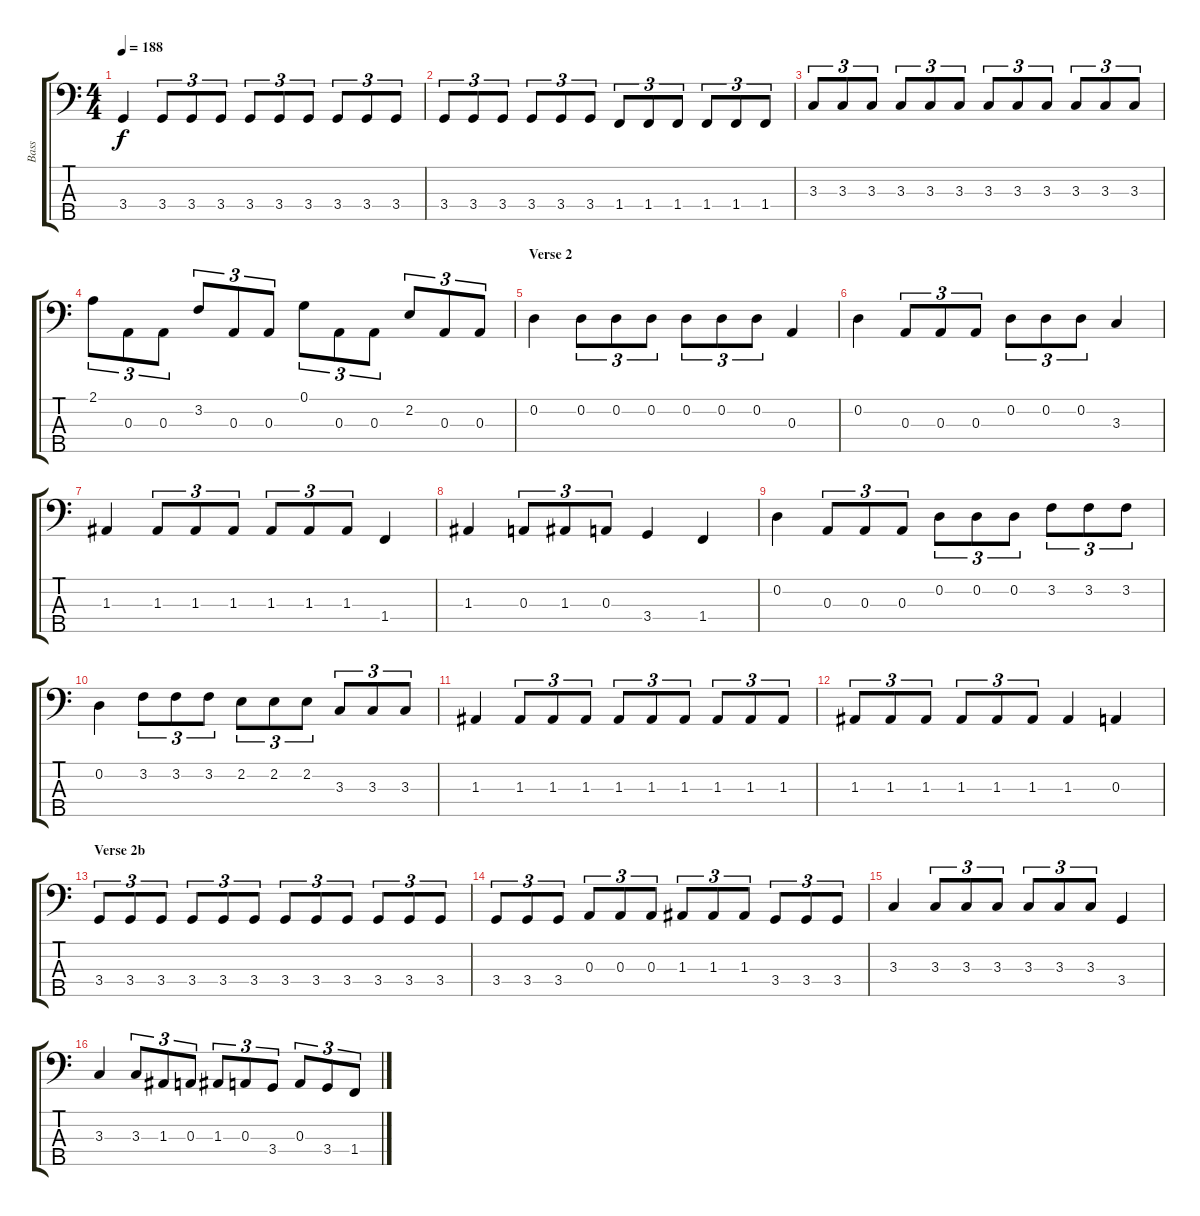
\track ("Bass" "Bass") {instrument electricbassfinger}
\staff {score tabs}
\tuning (G2 D2 A1 E1 B0) {hide}
\ts (4 4)
\tempo 188
\clef f4
\ks c
3.4.4{dy f} 3.4.8{tu (3 2)} 3.4.8{tu (3 2)} 3.4.8{tu (3 2)} 3.4.8{tu (3 2)} 3.4.8{tu (3 2)} 3.4.8{tu (3 2)} 3.4.8{tu (3 2)} 3.4.8{tu (3 2)} 3.4.8{tu (3 2)} |
3.4.8{tu (3 2)} 3.4.8{tu (3 2)} 3.4.8{tu (3 2)} 3.4.8{tu (3 2)} 3.4.8{tu (3 2)} 3.4.8{tu (3 2)} 1.4.8{tu (3 2)} 1.4.8{tu (3 2)} 1.4.8{tu (3 2)} 1.4.8{tu (3 2)} 1.4.8{tu (3 2)} 1.4.8{tu (3 2)} |
3.3.8{tu (3 2)} 3.3.8{tu (3 2)} 3.3.8{tu (3 2)} 3.3.8{tu (3 2)} 3.3.8{tu (3 2)} 3.3.8{tu (3 2)} 3.3.8{tu (3 2)} 3.3.8{tu (3 2)} 3.3.8{tu (3 2)} 3.3.8{tu (3 2)} 3.3.8{tu (3 2)} 3.3.8{tu (3 2)} |
2.1.8{tu (3 2)} 0.3.8{tu (3 2)} 0.3.8{tu (3 2)} 3.2.8{tu (3 2)} 0.3.8{tu (3 2)} 0.3.8{tu (3 2)} 0.1.8{tu (3 2)} 0.3.8{tu (3 2)} 0.3.8{tu (3 2)} 2.2.8{tu (3 2)} 0.3.8{tu (3 2)} 0.3.8{tu (3 2)} |
\section ("" "Verse 2")
0.2.4 0.2.8{tu (3 2)} 0.2.8{tu (3 2)} 0.2.8{tu (3 2)} 0.2.8{tu (3 2)} 0.2.8{tu (3 2)} 0.2.8{tu (3 2)} 0.3.4 |
0.2.4 0.3.8{tu (3 2)} 0.3.8{tu (3 2)} 0.3.8{tu (3 2)} 0.2.8{tu (3 2)} 0.2.8{tu (3 2)} 0.2.8{tu (3 2)} 3.3.4 |
1.3.4 1.3.8{tu (3 2)} 1.3.8{tu (3 2)} 1.3.8{tu (3 2)} 1.3.8{tu (3 2)} 1.3.8{tu (3 2)} 1.3.8{tu (3 2)} 1.4.4 |
1.3.4 0.3.8{tu (3 2)} 1.3.8{tu (3 2)} 0.3.8{tu (3 2)} 3.4.4 1.4.4 |
0.2.4 0.3.8{tu (3 2)} 0.3.8{tu (3 2)} 0.3.8{tu (3 2)} 0.2.8{tu (3 2)} 0.2.8{tu (3 2)} 0.2.8{tu (3 2)} 3.2.8{tu (3 2)} 3.2.8{tu (3 2)} 3.2.8{tu (3 2)} |
0.2.4 3.2.8{tu (3 2)} 3.2.8{tu (3 2)} 3.2.8{tu (3 2)} 2.2.8{tu (3 2)} 2.2.8{tu (3 2)} 2.2.8{tu (3 2)} 3.3.8{tu (3 2)} 3.3.8{tu (3 2)} 3.3.8{tu (3 2)} |
1.3.4 1.3.8{tu (3 2)} 1.3.8{tu (3 2)} 1.3.8{tu (3 2)} 1.3.8{tu (3 2)} 1.3.8{tu (3 2)} 1.3.8{tu (3 2)} 1.3.8{tu (3 2)} 1.3.8{tu (3 2)} 1.3.8{tu (3 2)} |
1.3.8{tu (3 2)} 1.3.8{tu (3 2)} 1.3.8{tu (3 2)} 1.3.8{tu (3 2)} 1.3.8{tu (3 2)} 1.3.8{tu (3 2)} 1.3.4 0.3.4 |
\section ("" "Verse 2b")
3.4.8{tu (3 2)} 3.4.8{tu (3 2)} 3.4.8{tu (3 2)} 3.4.8{tu (3 2)} 3.4.8{tu (3 2)} 3.4.8{tu (3 2)} 3.4.8{tu (3 2)} 3.4.8{tu (3 2)} 3.4.8{tu (3 2)} 3.4.8{tu (3 2)} 3.4.8{tu (3 2)} 3.4.8{tu (3 2)} |
3.4.8{tu (3 2)} 3.4.8{tu (3 2)} 3.4.8{tu (3 2)} 0.3.8{tu (3 2)} 0.3.8{tu (3 2)} 0.3.8{tu (3 2)} 1.3.8{tu (3 2)} 1.3.8{tu (3 2)} 1.3.8{tu (3 2)} 3.4.8{tu (3 2)} 3.4.8{tu (3 2)} 3.4.8{tu (3 2)} |
3.3.4 3.3.8{tu (3 2)} 3.3.8{tu (3 2)} 3.3.8{tu (3 2)} 3.3.8{tu (3 2)} 3.3.8{tu (3 2)} 3.3.8{tu (3 2)} 3.4.4 |
3.3.4 3.3.8{tu (3 2)} 1.3.8{tu (3 2)} 0.3.8{tu (3 2)} 1.3.8{tu (3 2)} 0.3.8{tu (3 2)} 3.4.8{tu (3 2)} 0.3.8{tu (3 2)} 3.4.8{tu (3 2)} 1.4.8{tu (3 2)}
